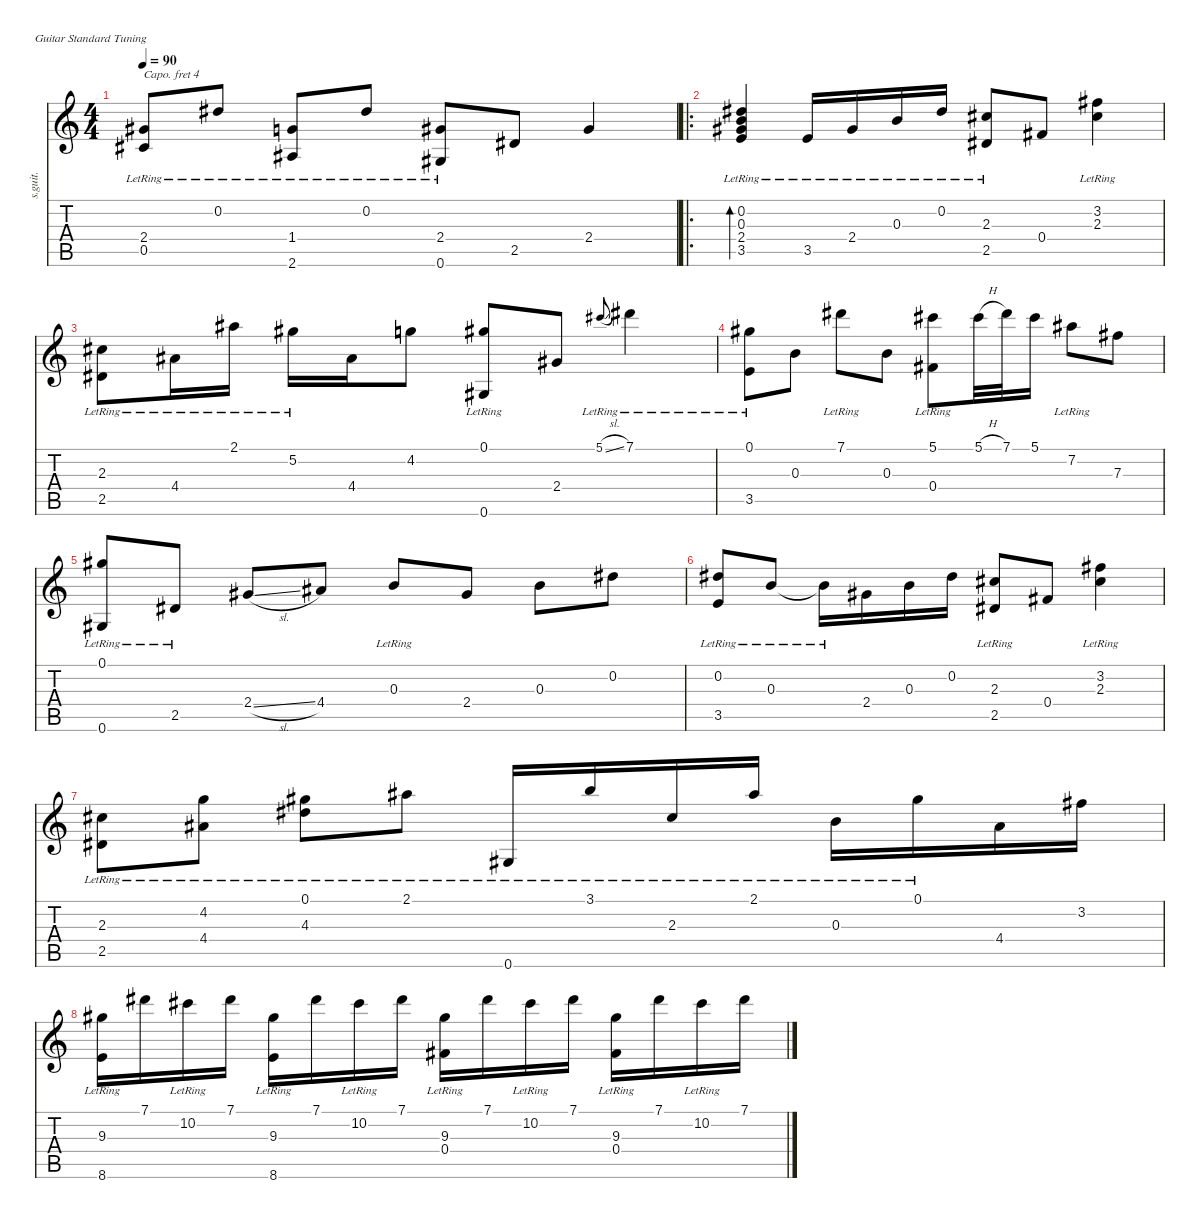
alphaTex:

\defaultSystemsLayout 4
\hideDynamics
\bracketExtendMode nobrackets
\track ("音轨 1" "s.guit.") {instrument acousticguitarsteel}
\staff {score tabs}
\capo 4
\tuning (E4 B3 G3 D3 A2 E2)
\ts (4 4)
\tempo 90
\clef g2
\ks c
(2.4{lr acc #} 0.5{lr acc #}).8{dy f} 0.2{lr acc #}.8 (1.4{lr} 2.6{lr acc #}).8 0.2{lr acc #}.8 (2.4{lr acc #} 0.6{lr acc #}).8 2.5{acc #}.8{dy ff} 2.4{acc #}.4 |
\ro
(0.2{lr acc #} 0.3 2.4{acc #} 3.5).4{bd 120 dy f} 3.5{lr}.16 2.4{lr acc #}.16 0.3{lr}.16 0.2{lr acc #}.16 (2.3{lr acc #} 2.5{lr acc #}).8 0.4{acc #}.8 (3.2{lr acc #} 2.3{lr acc #}).4 |
(2.3{lr acc #} 2.5{lr acc #}).8 4.4{lr acc #}.16 2.1{lr acc #}.16 5.2{lr acc #}.16 4.4{acc #}.16 4.2.8 (0.1{lr acc #} 0.6{lr acc #}).8 2.4{acc #}.8 5.1{sl lr acc #}.8{gr onbeat dy mf} 7.1{lr acc #}.4{dy f} |
(0.1{lr acc #} 3.5{lr}).8 0.3.8 7.1{lr acc #}.8 0.3.8 (5.1{lr acc #} 0.4{lr acc #}).8 5.1{h acc #}.32 7.1{acc #}.32 5.1{acc #}.16 7.2{lr acc #}.8 7.3{acc #}.8 |
(0.1{lr acc #} 0.6{lr acc #}).8 2.5{lr acc #}.8 2.4{sl acc #}.8 4.4{acc #}.8 0.3{lr}.8 2.4{acc #}.8 0.3.8 0.2{acc #}.8 |
(0.2{lr acc #} 3.5).8 0.3{lr}.8 0.3{lr t}.16 2.4{acc #}.16 0.3.16 0.2{acc #}.16 (2.3{lr acc #} 2.5{lr acc #}).8 0.4{acc #}.8 (3.2{lr acc #} 2.3{lr acc #}).4 |
(2.3{lr acc #} 2.5{lr acc #}).8 (4.2{lr} 4.4{lr acc #}).8 (0.1{acc #} 4.3{lr acc #}).8{dy ff} 2.1{lr acc #}.8{dy f} 0.6{lr acc #}.16 3.1{lr}.16 2.3{lr acc #}.16 2.1{lr acc #}.16 0.3{lr}.16 0.1{lr acc #}.16 4.4{acc #}.16 3.2{acc #}.16 |
(9.3{lr acc #} 8.6{lr}).16 7.1{acc #}.16 10.2{lr acc #}.16 7.1{acc #}.16 (9.3{lr acc #} 8.6{lr}).16 7.1{acc #}.16 10.2{lr acc #}.16 7.1{acc #}.16 (9.3{lr acc #} 0.4{lr acc #}).16 7.1{acc #}.16 10.2{lr acc #}.16 7.1{acc #}.16 (9.3{lr acc #} 0.4{lr acc #}).16 7.1{acc #}.16 10.2{lr acc #}.16 7.1{acc #}.16
